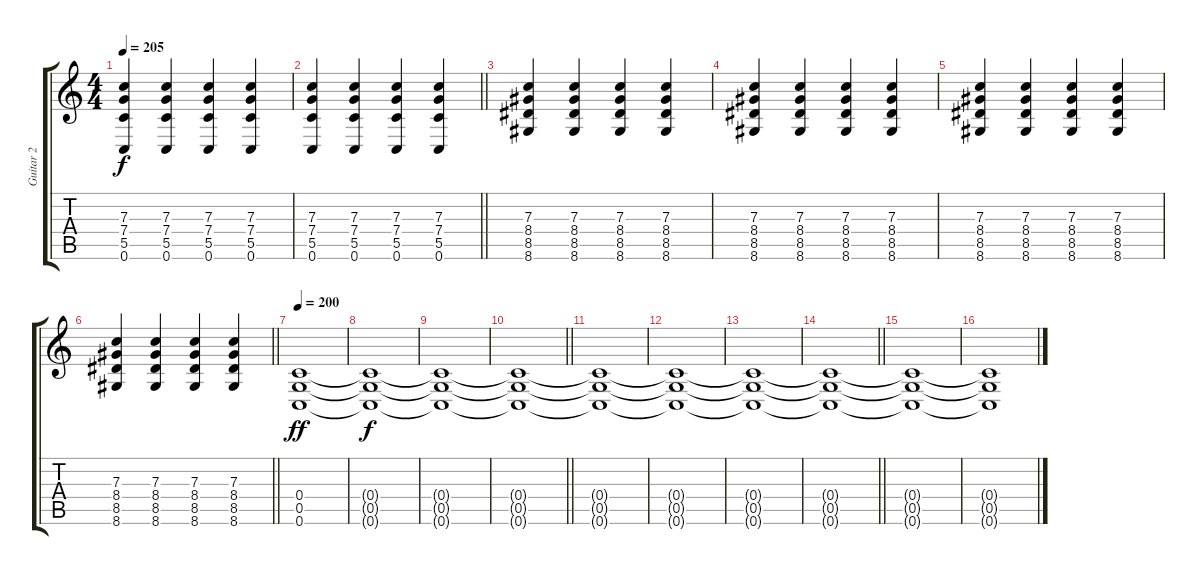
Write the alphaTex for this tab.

\track ("Guitar 2" "Guitar 2") {instrument distortionguitar}
\staff {score tabs}
\tuning (D4 A3 F3 C3 G2 C2) {hide}
\ts (4 4)
\tempo 205
\clef g2
\ks c
(7.3 7.4 5.5 0.6).4{dy f} (7.3 7.4 5.5 0.6).4 (7.3 7.4 5.5 0.6).4 (7.3 7.4 5.5 0.6).4 |
\barLineRight lightlight
(7.3 7.4 5.5 0.6).4 (7.3 7.4 5.5 0.6).4 (7.3 7.4 5.5 0.6).4 (7.3 7.4 5.5 0.6).4 |
(7.3 8.4 8.5 8.6).4 (7.3 8.4 8.5 8.6).4 (7.3 8.4 8.5 8.6).4 (7.3 8.4 8.5 8.6).4 |
(7.3 8.4 8.5 8.6).4 (7.3 8.4 8.5 8.6).4 (7.3 8.4 8.5 8.6).4 (7.3 8.4 8.5 8.6).4 |
(7.3 8.4 8.5 8.6).4 (7.3 8.4 8.5 8.6).4 (7.3 8.4 8.5 8.6).4 (7.3 8.4 8.5 8.6).4 |
\barLineRight lightlight
(7.3 8.4 8.5 8.6).4 (7.3 8.4 8.5 8.6).4 (7.3 8.4 8.5 8.6).4 (7.3 8.4 8.5 8.6).4 |
\tempo 200
(0.4 0.5 0.6).1{dy ff volume 10} |
(0.4{t} 0.5{t} 0.6{t}).1{dy f} |
(0.4{t} 0.5{t} 0.6{t}).1 |
\barLineRight lightlight
(0.4{t} 0.5{t} 0.6{t}).1 |
(0.4{t} 0.5{t} 0.6{t}).1{volume 5} |
(0.4{t} 0.5{t} 0.6{t}).1 |
(0.4{t} 0.5{t} 0.6{t}).1 |
\barLineRight lightlight
(0.4{t} 0.5{t} 0.6{t}).1 |
(0.4{t} 0.5{t} 0.6{t}).1{volume 0} |
(0.4{t} 0.5{t} 0.6{t}).1
